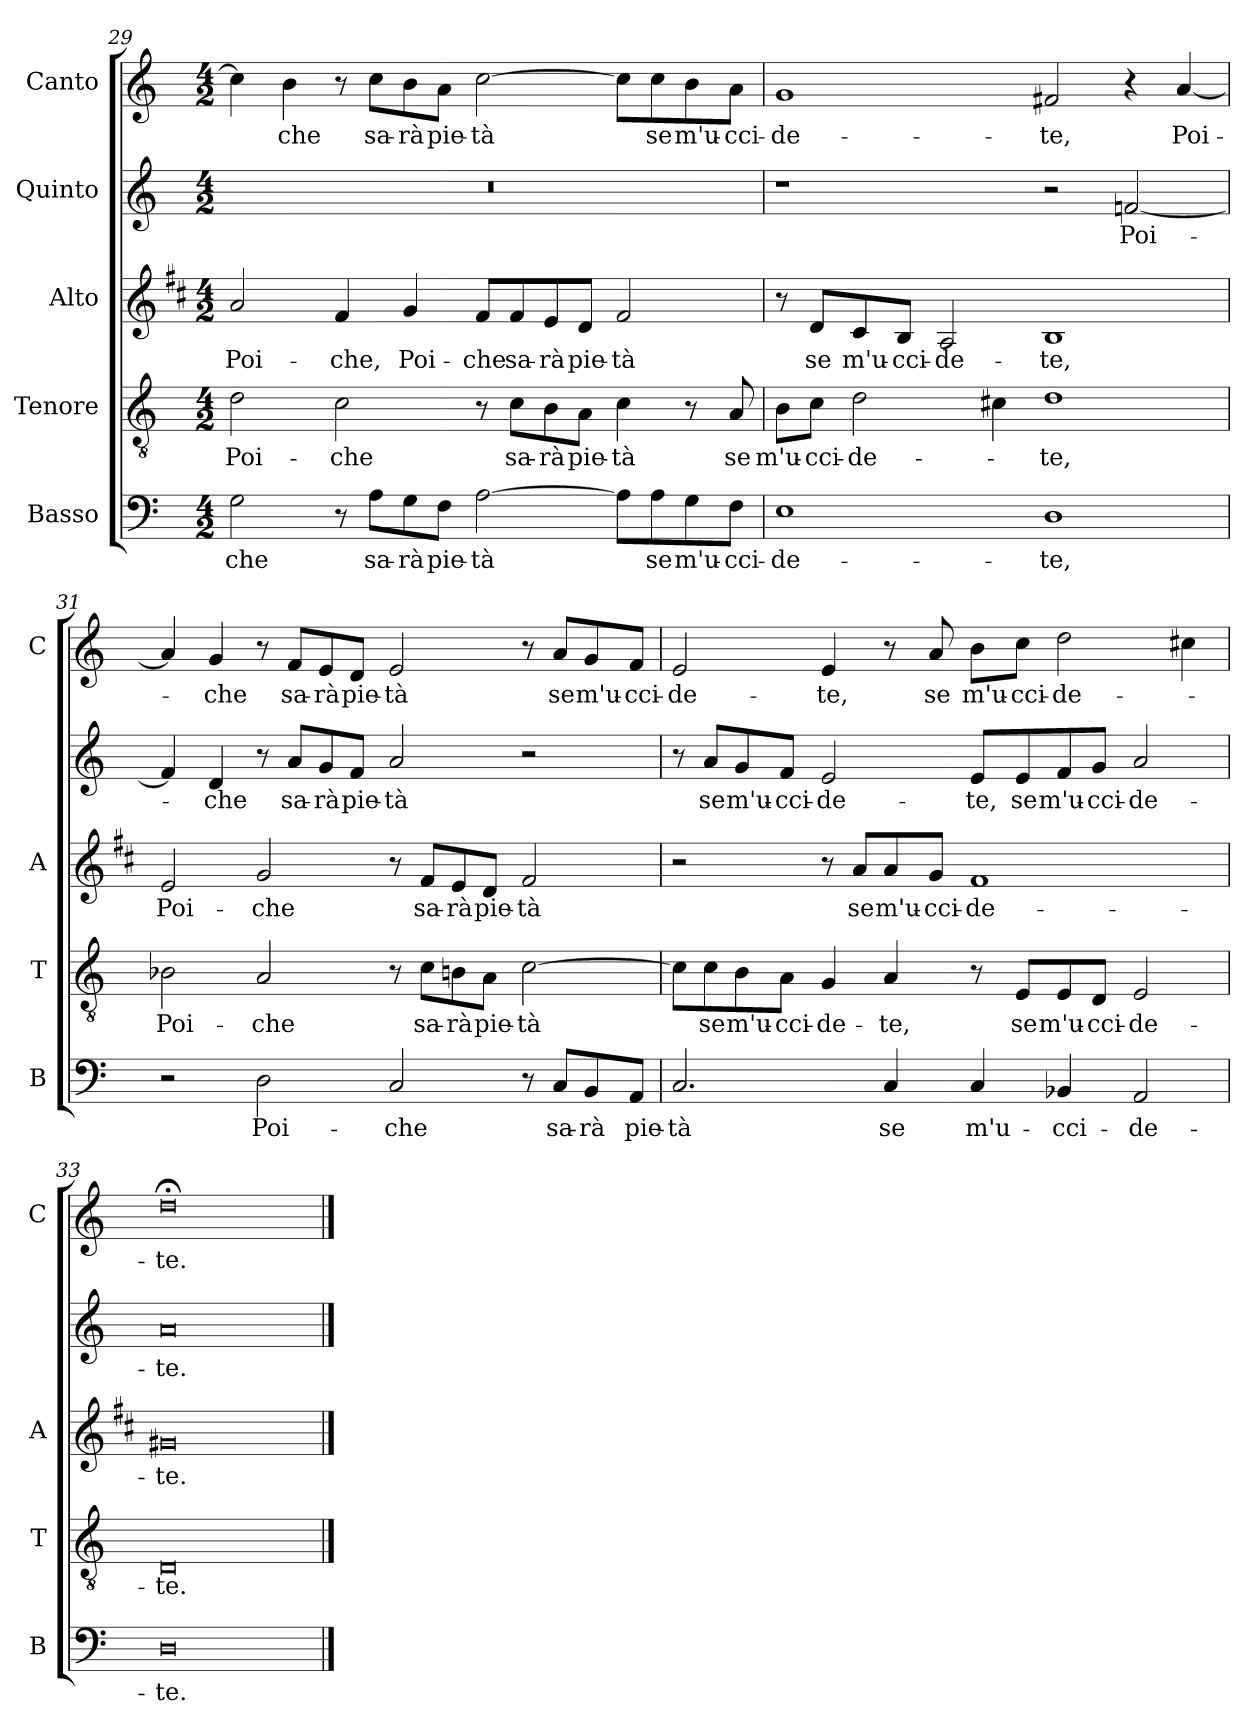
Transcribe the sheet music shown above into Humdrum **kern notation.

**kern	**text	**kern	**text	**kern	**text	**kern	**text	**kern	**text
*part5	*part5	*part4	*part4	*part3	*part3	*part2	*part2	*part1	*part1
*staff5	*staff5	*staff4	*staff4	*staff3	*staff3	*staff2	*staff2	*staff1	*staff1
*I"Basso	*	*I"Tenore	*	*I"Alto	*	*I"Quinto	*	*I"Canto	*
*I'B	*	*I'T	*	*I'A	*	*	*	*I'C	*
!!LO:PB:g=z
*clefF4	*	*clefGv2	*	*clefG2	*	*clefG2	*	*clefG2	*
*	*	*	*	*ITrd1c2	*	*	*	*	*
*k[]	*	*k[]	*	*k[]	*	*k[]	*	*k[]	*
*C:	*	*C:	*	*C:	*	*C:	*	*C:	*
*M4/2	*	*M4/2	*	*M4/2	*	*M4/2	*	*M4/2	*
=29	=29	=29	=29	=29	=29	=29	=29	=29	=29
!	!LO:LY:b	!	!LO:LY:b	!	!LO:LY:b	!	!	!	!
2G\	-che	2d\	Poi-	2g/	Poi-	0r	.	4cc\]	.
!	!	!	!	!	!	!	!	!	!LO:LY:b
.	.	.	.	.	.	.	.	4b\	-che
!	!	!	!LO:LY:b	!	!LO:LY:b	!	!	!	!
8r	.	2c\	-che	4e/	-che,	.	.	8r	.
!	!LO:LY:b	!	!	!	!	!	!	!	!LO:LY:b
8A\L	sa-	.	.	.	.	.	.	8cc\L	sa-
!	!LO:LY:b	!	!	!	!LO:LY:b	!	!	!	!LO:LY:b
8G\	-rà	.	.	4f/	Poi-	.	.	8b\	-rà
!	!LO:LY:b	!	!	!	!	!	!	!	!LO:LY:b
8F\J	pie-	.	.	.	.	.	.	8a\J	pie-
!	!LO:LY:b	!	!	!	!LO:LY:b	!	!	!	!LO:LY:b
[2A\	-tà	8r	.	8e/L	-che	.	.	[2cc\	-tà
!	!	!	!LO:LY:b	!	!LO:LY:b	!	!	!	!
.	.	8c\L	sa-	8e/	sa-	.	.	.	.
!	!	!	!LO:LY:b	!	!LO:LY:b	!	!	!	!
.	.	8B\	-rà	8d/	-rà	.	.	.	.
!	!	!	!LO:LY:b	!	!LO:LY:b	!	!	!	!
.	.	8A\J	pie-	8c/J	pie-	.	.	.	.
!	!	!	!LO:LY:b	!	!LO:LY:b	!	!	!	!
8A\L]	.	4c\	-tà	2e/	-tà	.	.	8cc\L]	.
!	!LO:LY:b	!	!	!	!	!	!	!	!LO:LY:b
8A\	se	.	.	.	.	.	.	8cc\	se
!	!LO:LY:b	!	!	!	!	!	!	!	!LO:LY:b
8G\	m'u-	8r	.	.	.	.	.	8b\	m'u-
!	!LO:LY:b	!	!LO:LY:b	!	!	!	!	!	!LO:LY:b
8F\J	-cci-	8A/	se	.	.	.	.	8a\J	-cci-
=30	=30	=30	=30	=30	=30	=30	=30	=30	=30
!	!LO:LY:b	!	!LO:LY:b	!	!	!	!	!	!LO:LY:b
1E	-de-	8B\L	m'u-	8r	.	1r	.	1g	-de-
!	!	!	!LO:LY:b	!	!LO:LY:b	!	!	!	!
.	.	8c\J	-cci-	8c/L	se	.	.	.	.
!	!	!	!LO:LY:b	!	!LO:LY:b	!	!	!	!
.	.	2d\	-de-	8B/	m'u-	.	.	.	.
!	!	!	!	!	!LO:LY:b	!	!	!	!
.	.	.	.	8A/J	-cci-	.	.	.	.
!	!	!	!	!	!LO:LY:b	!	!	!	!
.	.	.	.	2G/	-de-	.	.	.	.
.	.	4c#X\	.	.	.	.	.	.	.
!	!LO:LY:b	!	!LO:LY:b	!	!LO:LY:b	!	!	!	!LO:LY:b
1D	-te,	1d	-te,	1A	-te,	2r	.	2f#X/	-te,
!	!	!	!	!	!	!	!LO:LY:b	!	!
.	.	.	.	.	.	[2fni/	Poi-	4r	.
!	!	!	!	!	!	!	!	!	!LO:LY:b
.	.	.	.	.	.	.	.	[4a/	Poi-
!!LO:LB:g=z
=31	=31	=31	=31	=31	=31	=31	=31	=31	=31
!	!	!	!LO:LY:b	!	!LO:LY:b	!	!	!	!
2r	.	2B-X\	Poi-	2d/	Poi-	4f/]	.	4a/]	.
!	!	!	!	!	!	!	!LO:LY:b	!	!LO:LY:b
.	.	.	.	.	.	4d/	-che	4g/	-che
!	!LO:LY:b	!	!LO:LY:b	!	!LO:LY:b	!	!	!	!
2D\	Poi-	2A/	-che	2f/	-che	8r	.	8r	.
!	!	!	!	!	!	!	!LO:LY:b	!	!LO:LY:b
.	.	.	.	.	.	8a/L	sa-	8f/L	sa-
!	!	!	!	!	!	!	!LO:LY:b	!	!LO:LY:b
.	.	.	.	.	.	8g/	-rà	8e/	-rà
!	!	!	!	!	!	!	!LO:LY:b	!	!LO:LY:b
.	.	.	.	.	.	8f/J	pie-	8d/J	pie-
!	!LO:LY:b	!	!	!	!	!	!LO:LY:b	!	!LO:LY:b
2C/	-che	8r	.	8r	.	2a/	-tà	2e/	-tà
!	!	!	!LO:LY:b	!	!LO:LY:b	!	!	!	!
.	.	8c\L	sa-	8e/L	sa-	.	.	.	.
!	!	!	!LO:LY:b	!	!LO:LY:b	!	!	!	!
.	.	8Bn\	-rà	8d/	-rà	.	.	.	.
!	!	!	!LO:LY:b	!	!LO:LY:b	!	!	!	!
.	.	8A\J	pie-	8c/J	pie-	.	.	.	.
!	!	!	!LO:LY:b	!	!LO:LY:b	!	!	!	!
8r	.	[2c\	-tà	2e/	-tà	2r	.	8r	.
!	!LO:LY:b	!	!	!	!	!	!	!	!LO:LY:b
8C/L	sa-	.	.	.	.	.	.	8a/L	se
!	!LO:LY:b	!	!	!	!	!	!	!	!LO:LY:b
8BB/	-rà	.	.	.	.	.	.	8g/	m'u-
!	!LO:LY:b	!	!	!	!	!	!	!	!LO:LY:b
8AA/J	pie-	.	.	.	.	.	.	8f/J	-cci-
=32	=32	=32	=32	=32	=32	=32	=32	=32	=32
!	!LO:LY:b	!	!	!	!	!	!	!	!LO:LY:b
2.C/	-tà	8c\L]	.	2r	.	8r	.	2e/	-de-
!	!	!	!LO:LY:b	!	!	!	!LO:LY:b	!	!
.	.	8c\	se	.	.	8a/L	se	.	.
!	!	!	!LO:LY:b	!	!	!	!LO:LY:b	!	!
.	.	8B\	m'u-	.	.	8g/	m'u-	.	.
!	!	!	!LO:LY:b	!	!	!	!LO:LY:b	!	!
.	.	8A\J	-cci-	.	.	8f/J	-cci-	.	.
!	!	!	!LO:LY:b	!	!	!	!LO:LY:b	!	!LO:LY:b
.	.	4G/	-de-	8r	.	2e/	-de-	4e/	-te,
!	!	!	!	!	!LO:LY:b	!	!	!	!
.	.	.	.	8g/L	se	.	.	.	.
!	!LO:LY:b	!	!LO:LY:b	!	!LO:LY:b	!	!	!	!
4C/	se	4A/	-te,	8g/	m'u-	.	.	8r	.
!	!	!	!	!	!LO:LY:b	!	!	!	!LO:LY:b
.	.	.	.	8f/J	-cci-	.	.	8a/	se
!	!LO:LY:b	!	!	!	!LO:LY:b	!	!LO:LY:b	!	!LO:LY:b
4C/	m'u-	8r	.	1e	-de-	8e/L	-te,	8b\L	m'u-
!	!	!	!LO:LY:b	!	!	!	!LO:LY:b	!	!LO:LY:b
.	.	8E/L	se	.	.	8e/	se	8cc\J	-cci-
!	!LO:LY:b	!	!LO:LY:b	!	!	!	!LO:LY:b	!	!LO:LY:b
4BB-X/	-cci-	8E/	m'u-	.	.	8f/	m'u-	2dd\	-de-
!	!	!	!LO:LY:b	!	!	!	!LO:LY:b	!	!
.	.	8D/J	-cci-	.	.	8g/J	-cci-	.	.
!	!LO:LY:b	!	!LO:LY:b	!	!	!	!LO:LY:b	!	!
2AA/	-de-	2E/	-de-	.	.	2a/	-de-	.	.
.	.	.	.	.	.	.	.	4cc#X\	.
=33	=33	=33	=33	=33	=33	=33	=33	=33	=33
!	!LO:LY:b	!	!LO:LY:b	!	!LO:LY:b	!	!LO:LY:b	!	!LO:LY:b
0D	-te.	0D	-te.	0f#X	-te.	0a	-te.	0dd;<	-te.
==	==	==	==	==	==	==	==	==	==
*-	*-	*-	*-	*-	*-	*-	*-	*-	*-
